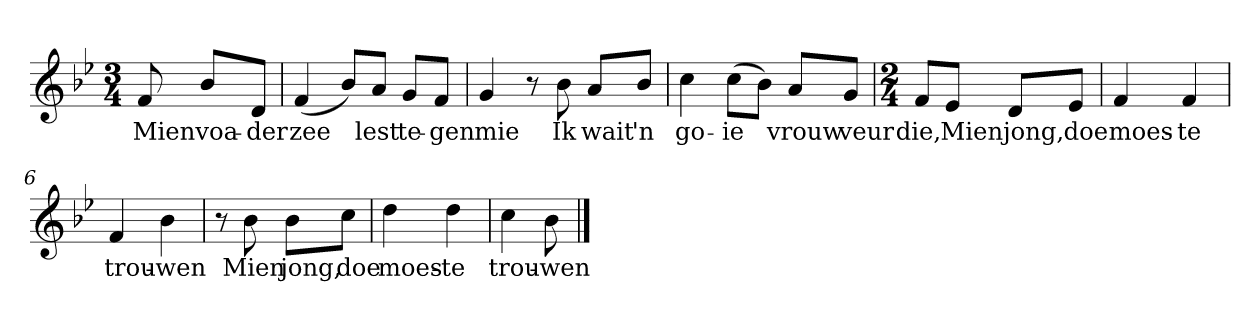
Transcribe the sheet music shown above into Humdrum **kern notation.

**kern	**text
*part1	*part1
*staff1	*staff1
*clefG2	*
*k[b-e-]	*
*B-:	*
*M3/4	*
*MM120	*
=	=
8f	Mien
8b-/L	voa-
8d/J	-der
=1	=1
(4f	zee
8b-/L)	.
8a/J	lest
8g/L	te-
8f/J	-gen
=2	=2
4g	mie
8r	.
8b-	Ik
8a/L	wait
8b-/J	'n
=3	=3
4cc	go-
(8cc\L	-ie
8b-\J)	.
8a/L	vrouw
8g/J	veur
=4	=4
*M2/4	*
8f/L	die,
8e-/J	Mien
8d/L	jong,
8e-/J	doe
=5	=5
4f	moes-
4f	-te
=6	=6
4f	trou-
4b-	-wen
=7	=7
8r	.
8b-	Mien
8b-\L	jong,
8cc\J	doe
=8	=8
4dd	moes-
4dd	-te
=9	=9
4cc	trou-
8b-	-wen
==	==
*-	*-
